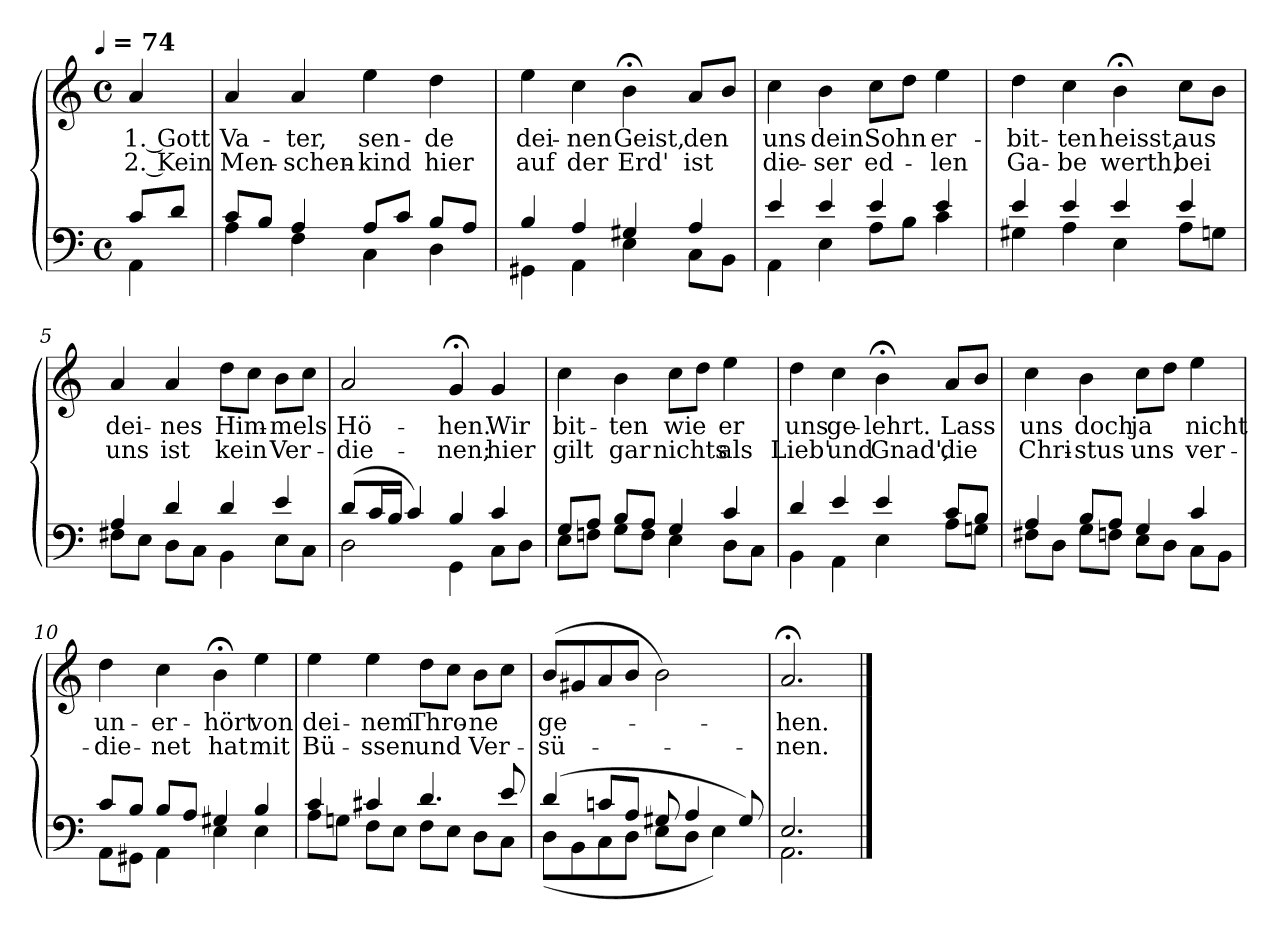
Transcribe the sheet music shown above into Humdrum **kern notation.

**kern	**kern	**text	**text	**dynam
*part1	*part1	*part1	*part1	*part1
*staff2	*staff1	*staff1	*staff1	*staff1/2
*clefF4	*clefG2	*	*	*
!!LO:TX:omd:t=[quarter] = 74
*M4/4	*M4/4	*	*	*
*met(c)	*met(c)	*	*	*
*MM74	*MM74	*	*	*
=	=	=	=	=
*^	*	*	*	*
8cL	4AA	4a	1. Gott	2. Kein	.
8dJ	.	.	.	.	.
=1	=1	=1	=1	=1	=1
8cL	4A	4a	Va-	Men-	.
8BJ	.	.	.	.	.
4A	4F	4a	-ter,	-schen-	.
8AL	4C	4ee	sen-	-kind	.
8cJ	.	.	.	.	.
8BL	4D	4dd	-de	hier	.
8AJ	.	.	.	.	.
=2	=2	=2	=2	=2	=2
4B	4GG#X	4ee	dei-	auf	.
4A	4AA	4cc	-nen	der	.
4G#X	4E	4b;<	Geist,	Erd'	.
4A	8CL	8aL	den	ist	.
.	8BBJ	8bJ	.	.	.
=3	=3	=3	=3	=3	=3
4e	4AA	4cc	uns	die-	.
4e	4E	4b	dein	-ser	.
4e	8AL	8ccL	Sohn	ed-	.
.	8BJ	8ddJ	.	.	.
4e	4c	4ee	er-	-len	.
!!LO:LB:g=z
=4	=4	=4	=4	=4	=4
4e	4G#X	4dd	-bit-	Ga-	.
4e	4A	4cc	-ten	-be	.
4e	4E	4b;<	heisst,	werth,	.
4e	8AL	8ccL	aus	bei	.
.	8GnJ	8bJ	.	.	.
=5	=5	=5	=5	=5	=5
4A	8F#XL	4a	dei-	uns	.
.	8EJ	.	.	.	.
4d	8DL	4a	-nes	ist	.
.	8CJ	.	.	.	.
4d	4BB	8ddL	Him-	kein	.
.	.	8ccJ	.	.	.
4e	8EL	8bL	-mels	Ver-	.
.	8CJ	8ccJ	.	.	.
=6	=6	=6	=6	=6	=6
*	*	*MM72	*	*	*
(8dL	2D	2a	Hö-	-die-	.
16cL	.	.	.	.	.
16BJJ	.	.	.	.	.
4c)	.	.	.	.	.
4B	4GG	4g;<	-hen.	-nen;	.
4c	8CL	4g	Wir	hier	♩ = 74
.	8DJ	.	.	.	.
!!LO:LB:g=z
=7	=7	=7	=7	=7	=7
8GL	8EL	4cc	bit-	gilt	.
8AJ	8FnJ	.	.	.	.
8BL	8GL	4b	-ten	gar	.
8AJ	8FJ	.	.	.	.
4G	4E	8ccL	wie	nichts	.
.	.	8ddJ	.	.	.
4c	8DL	4ee	er	als	.
.	8CJ	.	.	.	.
=8	=8	=8	=8	=8	=8
4d	4BB	4dd	uns	Lieb'	.
4e	4AA	4cc	ge-	und	.
4e	4E	4b;<	-lehrt.	Gnad',	.
8cL	8AL	8aL	Lass	die	.
8BJ	8GnJ	8bJ	.	.	.
=9	=9	=9	=9	=9	=9
4A	8F#XL	4cc	uns	Chri-	.
.	8DJ	.	.	.	.
8BL	8GL	4b	doch	-stus	.
8AJ	8FnJ	.	.	.	.
4G	8EL	8ccL	ja	uns	.
.	8DJ	8ddJ	.	.	.
4c	8CL	4ee	nicht	ver-	.
.	8BBJ	.	.	.	.
!!LO:LB:g=z
=10	=10	=10	=10	=10	=10
8cL	8AAL	4dd	un-	-die-	.
8BJ	8GG#XJ	.	.	.	.
8BL	4AA	4cc	-er-	-net	.
8AJ	.	.	.	.	.
4G#X	4E	4b;<	-hört	hat	.
4B	4E	4ee	von	mit	.
=11	=11	=11	=11	=11	=11
4c	8AL	4ee	dei-	Bü-	.
.	8GnJ	.	.	.	.
4c#X	8FL	4ee	-nem	-ssen	.
.	8EJ	.	.	.	.
4.d	8FL	8ddL	Thro-	und	♩ = 73
.	8EJ	8ccJ	.	.	.
.	8DL	8bL	-ne	Ver-	.
8e	8CJ	8ccJ	.	.	.
=12	=12	=12	=12	=12	=12
(4d	(8DL	(8bL	ge-	-sü-	.
.	8BB	8g#X	.	.	.
8cnL	8C	8a	.	.	.
8AJ	8DJ	8bJ	.	.	.
8G#X	8EL	2b)	.	.	♩ = 70
4A	8DJ	.	.	.	.
.	4E)	.	.	.	.
8G#)	.	.	.	.	.
=13	=13	=13	=13	=13	=13
2.E	2.AA	2.a;<	-hen.	-nen.	.
*v	*v	*	*	*	*
==	==	==	==	==
*-	*-	*-	*-	*-
